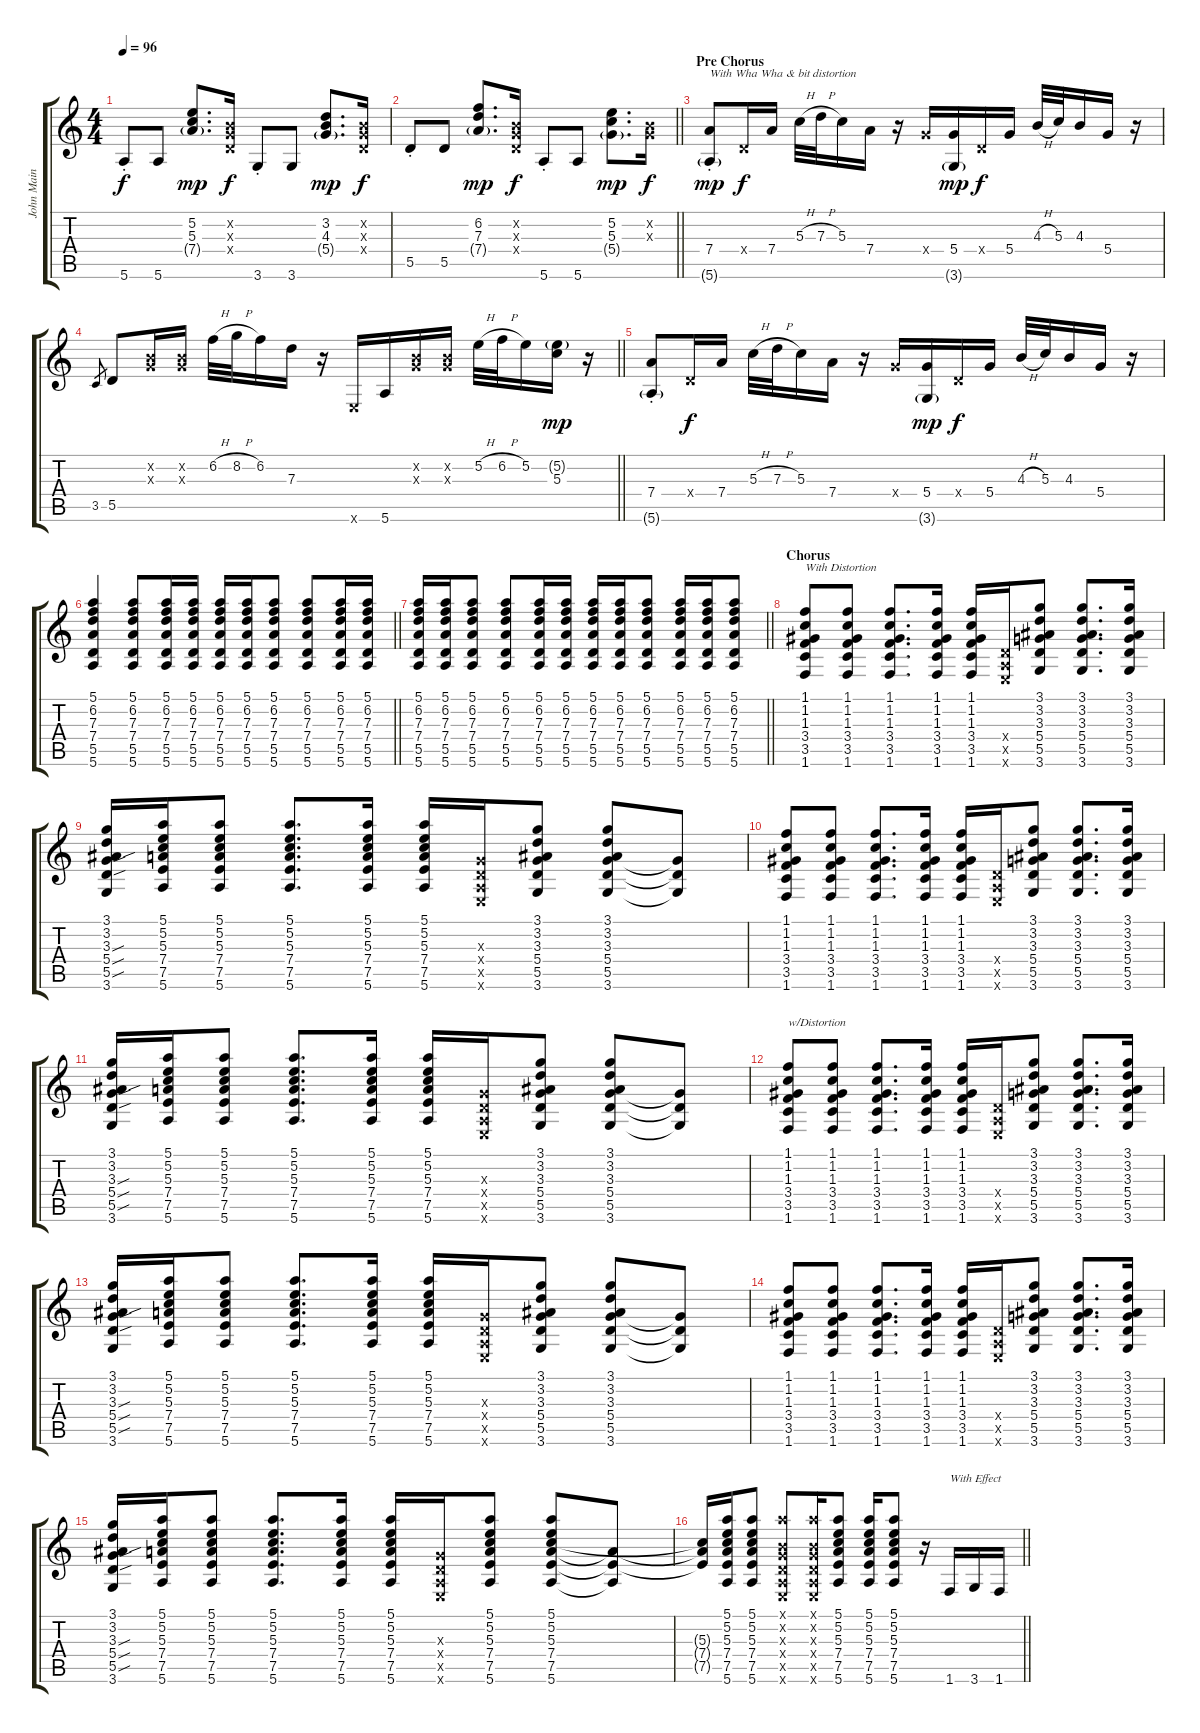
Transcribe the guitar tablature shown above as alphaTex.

\track ("John Main guitar" "John Main ") {instrument electricguitarclean}
\staff {score tabs}
\tuning (E4 B3 G3 D3 A2 E2) {hide}
\ts (4 4)
\tempo 96
\clef g2
\ks c
5.6{st}.8{dy f} 5.6.8 (5.2 5.3 7.4{g}).8{d dy mp} (0.2{x} 0.3{x} 0.4{x}).16{dy f} 3.6{st}.8 3.6.8 (3.2 4.3 5.4{g}).8{d dy mp} (0.2{x} 0.3{x} 0.4{x}).16{dy f} |
\barLineRight lightlight
5.5{st}.8 5.5.8 (6.2 7.3 7.4{g}).8{d dy mp} (0.2{x} 0.3{x} 0.4{x}).16{dy f} 5.6{st}.8 5.6.8 (5.2 5.3 5.4{g}).8{d dy mp} (0.2{x} 0.3{x}).16{dy f} |
\section ("" "Pre Chorus")
(7.4 5.6{g st}).8{txt "With Wha Wha & bit distortion" dy mp volume 11 instrument distortionguitar} 0.4{x}.16{dy f} 7.4.16 5.3{h}.32 7.3{h}.32 5.3.16 7.4.16 r.16 5.4{x}.16 (5.4 3.6{g}).16{dy mp} 0.4{x}.16{dy f} 5.4.16 4.3{h}.32 5.3.32 4.3.16 5.4.16 r.16 |
\barLineRight lightlight
3.5.8{gr} 5.5.8 (0.2{x} 0.3{x}).16 (0.2{x} 0.3{x}).16 6.2{h}.32 8.2{h}.32 6.2.16 7.3.16 r.16 0.6{x}.16 5.6.16 (0.2{x} 0.3{x}).16 (0.2{x} 0.3{x}).16 5.2{h}.32 6.2{h}.32 5.2.16 (5.2{g} 5.3).16{dy mp} r.16 |
(7.4 5.6{g st}).8 0.4{x}.16{dy f} 7.4.16 5.3{h}.32 7.3{h}.32 5.3.16 7.4.16 r.16 5.4{x}.16 (5.4 3.6{g}).16{dy mp} 0.4{x}.16{dy f} 5.4.16 4.3{h}.32 5.3.32 4.3.16 5.4.16 r.16 |
\barLineRight lightlight
(5.1 6.2 7.3 7.4 5.5 5.6).4{volume 14 instrument electricguitarclean} (5.1 6.2 7.3 7.4 5.5 5.6).8 (5.1 6.2 7.3 7.4 5.5 5.6).16 (5.1 6.2 7.3 7.4 5.5 5.6).16 (5.1 6.2 7.3 7.4 5.5 5.6).16 (5.1 6.2 7.3 7.4 5.5 5.6).16 (5.1 6.2 7.3 7.4 5.5 5.6).8 (5.1 6.2 7.3 7.4 5.5 5.6).8 (5.1 6.2 7.3 7.4 5.5 5.6).16 (5.1 6.2 7.3 7.4 5.5 5.6).16 |
\barLineRight lightlight
(5.1 6.2 7.3 7.4 5.5 5.6).16 (5.1 6.2 7.3 7.4 5.5 5.6).16 (5.1 6.2 7.3 7.4 5.5 5.6).8 (5.1 6.2 7.3 7.4 5.5 5.6).8 (5.1 6.2 7.3 7.4 5.5 5.6).16 (5.1 6.2 7.3 7.4 5.5 5.6).16 (5.1 6.2 7.3 7.4 5.5 5.6).16 (5.1 6.2 7.3 7.4 5.5 5.6).16 (5.1 6.2 7.3 7.4 5.5 5.6).8 (5.1 6.2 7.3 7.4 5.5 5.6).16 (5.1 6.2 7.3 7.4 5.5 5.6).16 (5.1 6.2 7.3 7.4 5.5 5.6).8 |
\section ("" "Chorus")
(1.1 1.2 1.3 3.4 3.5 1.6).8{txt "With Distortion" instrument distortionguitar} (1.1 1.2 1.3 3.4 3.5 1.6).8 (1.1 1.2 1.3 3.4 3.5 1.6).8{d} (1.1 1.2 1.3 3.4 3.5 1.6).16 (1.1 1.2 1.3 3.4 3.5 1.6).16 (0.4{x} 0.5{x} 0.6{x}).16 (3.1 3.2 3.3 5.4 5.5 3.6).8 (3.1 3.2 3.3 5.4 5.5 3.6).8{d} (3.1 3.2 3.3 5.4 5.5 3.6).16 |
(3.1 3.2 3.3{sou} 5.4{sou} 5.5{sou} 3.6).16 (5.1 5.2 5.3 7.4 7.5 5.6).16 (5.1 5.2 5.3 7.4 7.5 5.6).8 (5.1 5.2 5.3 7.4 7.5 5.6).8{d} (5.1 5.2 5.3 7.4 7.5 5.6).16 (5.1 5.2 5.3 7.4 7.5 5.6).16 (0.3{x} 0.4{x} 0.5{x} 0.6{x}).16 (3.1 3.2 3.3 5.4 5.5 3.6).8 (3.1 3.2 3.3 5.4 5.5 3.6).8 (5.4{t} 5.5{t} 3.6{t}).8 |
(1.1 1.2 1.3 3.4 3.5 1.6).8 (1.1 1.2 1.3 3.4 3.5 1.6).8 (1.1 1.2 1.3 3.4 3.5 1.6).8{d} (1.1 1.2 1.3 3.4 3.5 1.6).16 (1.1 1.2 1.3 3.4 3.5 1.6).16 (0.4{x} 0.5{x} 0.6{x}).16 (3.1 3.2 3.3 5.4 5.5 3.6).8 (3.1 3.2 3.3 5.4 5.5 3.6).8{d} (3.1 3.2 3.3 5.4 5.5 3.6).16 |
(3.1 3.2 3.3{sou} 5.4{sou} 5.5{sou} 3.6).16 (5.1 5.2 5.3 7.4 7.5 5.6).16 (5.1 5.2 5.3 7.4 7.5 5.6).8 (5.1 5.2 5.3 7.4 7.5 5.6).8{d} (5.1 5.2 5.3 7.4 7.5 5.6).16 (5.1 5.2 5.3 7.4 7.5 5.6).16 (0.3{x} 0.4{x} 0.5{x} 0.6{x}).16 (3.1 3.2 3.3 5.4 5.5 3.6).8 (3.1 3.2 3.3 5.4 5.5 3.6).8 (5.4{t} 5.5{t} 3.6{t}).8 |
(1.1 1.2 1.3 3.4 3.5 1.6).8{txt "w/Distortion" instrument distortionguitar} (1.1 1.2 1.3 3.4 3.5 1.6).8 (1.1 1.2 1.3 3.4 3.5 1.6).8{d} (1.1 1.2 1.3 3.4 3.5 1.6).16 (1.1 1.2 1.3 3.4 3.5 1.6).16 (0.4{x} 0.5{x} 0.6{x}).16 (3.1 3.2 3.3 5.4 5.5 3.6).8 (3.1 3.2 3.3 5.4 5.5 3.6).8{d} (3.1 3.2 3.3 5.4 5.5 3.6).16 |
(3.1 3.2 3.3{sou} 5.4{sou} 5.5{sou} 3.6).16 (5.1 5.2 5.3 7.4 7.5 5.6).16 (5.1 5.2 5.3 7.4 7.5 5.6).8 (5.1 5.2 5.3 7.4 7.5 5.6).8{d} (5.1 5.2 5.3 7.4 7.5 5.6).16 (5.1 5.2 5.3 7.4 7.5 5.6).16 (0.3{x} 0.4{x} 0.5{x} 0.6{x}).16 (3.1 3.2 3.3 5.4 5.5 3.6).8 (3.1 3.2 3.3 5.4 5.5 3.6).8 (5.4{t} 5.5{t} 3.6{t}).8 |
(1.1 1.2 1.3 3.4 3.5 1.6).8 (1.1 1.2 1.3 3.4 3.5 1.6).8 (1.1 1.2 1.3 3.4 3.5 1.6).8{d} (1.1 1.2 1.3 3.4 3.5 1.6).16 (1.1 1.2 1.3 3.4 3.5 1.6).16 (0.4{x} 0.5{x} 0.6{x}).16 (3.1 3.2 3.3 5.4 5.5 3.6).8 (3.1 3.2 3.3 5.4 5.5 3.6).8{d} (3.1 3.2 3.3 5.4 5.5 3.6).16 |
(3.1 3.2 3.3{sou} 5.4{sou} 5.5{sou} 3.6).16 (5.1 5.2 5.3 7.4 7.5 5.6).16 (5.1 5.2 5.3 7.4 7.5 5.6).8 (5.1 5.2 5.3 7.4 7.5 5.6).8{d} (5.1 5.2 5.3 7.4 7.5 5.6).16 (5.1 5.2 5.3 7.4 7.5 5.6).16 (0.3{x} 0.4{x} 0.5{x} 0.6{x}).16 (5.1 5.2 5.3 7.4 7.5 5.6).8 (5.1 5.2 5.3 7.4 7.5 5.6).8 (7.4{t} 7.5{t} 5.6{t}).8 |
\barLineRight lightlight
(5.3{t} 7.4{t} 7.5{t}).16 (5.1 5.2 5.3 7.4 7.5 5.6).16 (5.1 5.2 5.3 7.4 7.5 5.6).8 (5.1{x} 0.2{x} 0.3{x} 0.4{x} 0.5{x} 0.6{x}).8 (5.1{x} 0.2{x} 0.3{x} 0.4{x} 0.5{x} 0.6{x}).16 (5.1 5.2 5.3 7.4 7.5 5.6).8 (5.1 5.2 5.3 7.4 7.5 5.6).16 (5.1 5.2 5.3 7.4 7.5 5.6).8 r.16 1.6.16{txt "With Effect" instrument electricguitarclean} 3.6.16 1.6.16
